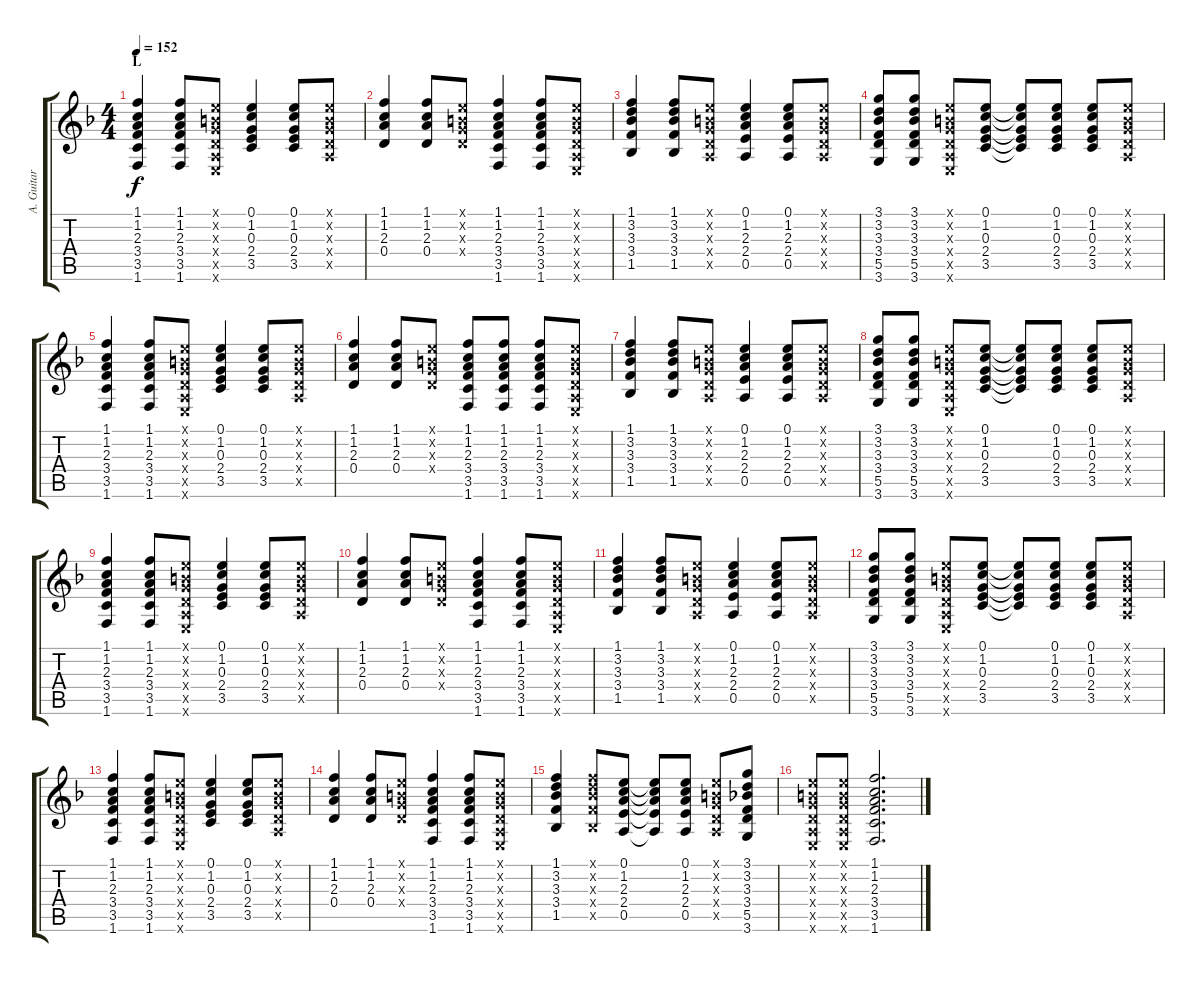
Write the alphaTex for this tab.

\track ("A. Guitar II" "A. Guitar ") {instrument acousticguitarsteel}
\staff {score tabs}
\tuning (E4 B3 G3 D3 A2 E2) {hide}
\ts (4 4)
\section ("" "L")
\tempo 152
\clef g2
\ks f
(1.1 1.2 2.3 3.4 3.5 1.6).4{dy f} (1.1 1.2 2.3 3.4 3.5 1.6).8 (0.1{x} 0.2{x} 0.3{x} 0.4{x} 0.5{x} 0.6{x}).8 (0.1 1.2 0.3 2.4 3.5).4 (0.1 1.2 0.3 2.4 3.5).8 (0.1{x} 0.2{x} 0.3{x} 0.4{x} 0.5{x}).8 |
(1.1 1.2 2.3 0.4).4 (1.1 1.2 2.3 0.4).8 (0.1{x} 0.2{x} 0.3{x} 0.4{x}).8 (1.1 1.2 2.3 3.4 3.5 1.6).4 (1.1 1.2 2.3 3.4 3.5 1.6).8 (0.1{x} 0.2{x} 0.3{x} 0.4{x} 0.5{x} 0.6{x}).8 |
(1.1 3.2 3.3 3.4 1.5).4 (1.1 3.2 3.3 3.4 1.5).8 (0.1{x} 0.2{x} 0.3{x} 0.4{x} 0.5{x}).8 (0.1 1.2 2.3 2.4 0.5).4 (0.1 1.2 2.3 2.4 0.5).8 (0.1{x} 0.2{x} 0.3{x} 0.4{x} 0.5{x}).8 |
(3.1 3.2 3.3 3.4 5.5 3.6).8 (3.1 3.2 3.3 3.4 5.5 3.6).8 (0.1{x} 0.2{x} 0.3{x} 0.4{x} 0.5{x} 0.6{x}).8 (0.1 1.2 0.3 2.4 3.5).8 (0.1{t} 1.2{t} 0.3{t} 2.4{t} 3.5{t}).8 (0.1 1.2 0.3 2.4 3.5).8 (0.1 1.2 0.3 2.4 3.5).8 (0.1{x} 0.2{x} 0.3{x} 0.4{x} 0.5{x}).8 |
(1.1 1.2 2.3 3.4 3.5 1.6).4 (1.1 1.2 2.3 3.4 3.5 1.6).8 (0.1{x} 0.2{x} 0.3{x} 0.4{x} 0.5{x} 0.6{x}).8 (0.1 1.2 0.3 2.4 3.5).4 (0.1 1.2 0.3 2.4 3.5).8 (0.1{x} 0.2{x} 0.3{x} 0.4{x} 0.5{x}).8 |
(1.1 1.2 2.3 0.4).4 (1.1 1.2 2.3 0.4).8 (0.1{x} 0.2{x} 0.3{x} 0.4{x}).8 (1.1 1.2 2.3 3.4 3.5 1.6).8 (1.1 1.2 2.3 3.4 3.5 1.6).8 (1.1 1.2 2.3 3.4 3.5 1.6).8 (0.1{x} 0.2{x} 0.3{x} 0.4{x} 0.5{x} 0.6{x}).8 |
(1.1 3.2 3.3 3.4 1.5).4 (1.1 3.2 3.3 3.4 1.5).8 (0.1{x} 0.2{x} 0.3{x} 0.4{x} 0.5{x}).8 (0.1 1.2 2.3 2.4 0.5).4 (0.1 1.2 2.3 2.4 0.5).8 (0.1{x} 0.2{x} 0.3{x} 0.4{x} 0.5{x}).8 |
(3.1 3.2 3.3 3.4 5.5 3.6).8 (3.1 3.2 3.3 3.4 5.5 3.6).8 (0.1{x} 0.2{x} 0.3{x} 0.4{x} 0.5{x} 0.6{x}).8 (0.1 1.2 0.3 2.4 3.5).8 (0.1{t} 1.2{t} 0.3{t} 2.4{t} 3.5{t}).8 (0.1 1.2 0.3 2.4 3.5).8 (0.1 1.2 0.3 2.4 3.5).8 (0.1{x} 0.2{x} 0.3{x} 0.4{x} 0.5{x}).8 |
(1.1 1.2 2.3 3.4 3.5 1.6).4 (1.1 1.2 2.3 3.4 3.5 1.6).8 (0.1{x} 0.2{x} 0.3{x} 0.4{x} 0.5{x} 0.6{x}).8 (0.1 1.2 0.3 2.4 3.5).4 (0.1 1.2 0.3 2.4 3.5).8 (0.1{x} 0.2{x} 0.3{x} 0.4{x} 0.5{x}).8 |
(1.1 1.2 2.3 0.4).4 (1.1 1.2 2.3 0.4).8 (0.1{x} 0.2{x} 0.3{x} 0.4{x}).8 (1.1 1.2 2.3 3.4 3.5 1.6).4 (1.1 1.2 2.3 3.4 3.5 1.6).8 (0.1{x} 0.2{x} 0.3{x} 0.4{x} 0.5{x} 0.6{x}).8 |
(1.1 3.2 3.3 3.4 1.5).4 (1.1 3.2 3.3 3.4 1.5).8 (0.1{x} 0.2{x} 0.3{x} 0.4{x} 0.5{x}).8 (0.1 1.2 2.3 2.4 0.5).4 (0.1 1.2 2.3 2.4 0.5).8 (0.1{x} 0.2{x} 0.3{x} 0.4{x} 0.5{x}).8 |
(3.1 3.2 3.3 3.4 5.5 3.6).8 (3.1 3.2 3.3 3.4 5.5 3.6).8 (0.1{x} 0.2{x} 0.3{x} 0.4{x} 0.5{x} 0.6{x}).8 (0.1 1.2 0.3 2.4 3.5).8 (0.1{t} 1.2{t} 0.3{t} 2.4{t} 3.5{t}).8 (0.1 1.2 0.3 2.4 3.5).8 (0.1 1.2 0.3 2.4 3.5).8 (0.1{x} 0.2{x} 0.3{x} 0.4{x} 0.5{x}).8 |
(1.1 1.2 2.3 3.4 3.5 1.6).4 (1.1 1.2 2.3 3.4 3.5 1.6).8 (0.1{x} 0.2{x} 0.3{x} 0.4{x} 0.5{x} 0.6{x}).8 (0.1 1.2 0.3 2.4 3.5).4 (0.1 1.2 0.3 2.4 3.5).8 (0.1{x} 0.2{x} 0.3{x} 0.4{x} 0.5{x}).8 |
(1.1 1.2 2.3 0.4).4 (1.1 1.2 2.3 0.4).8 (0.1{x} 0.2{x} 0.3{x} 0.4{x}).8 (1.1 1.2 2.3 3.4 3.5 1.6).4 (1.1 1.2 2.3 3.4 3.5 1.6).8 (0.1{x} 0.2{x} 0.3{x} 0.4{x} 0.5{x} 0.6{x}).8 |
(1.1 3.2 3.3 3.4 1.5).4 (1.1{x} 3.2{x} 3.3{x} 3.4{x} 1.5{x}).8 (0.1 1.2 2.3 2.4 0.5).8 (0.1{t} 1.2{t} 2.3{t} 2.4{t} 0.5{t}).8 (0.1 1.2 2.3 2.4 0.5).8 (0.1{x} 0.2{x} 0.3{x} 0.4{x} 0.5{x}).8 (3.1 3.2 3.3 3.4 5.5 3.6).8 |
(0.1{x} 0.2{x} 0.3{x} 0.4{x} 0.5{x} 0.6{x}).8 (0.1{x} 0.2{x} 0.3{x} 0.4{x} 0.5{x} 0.6{x}).8 (1.1 1.2 2.3 3.4 3.5 1.6).2{d}
